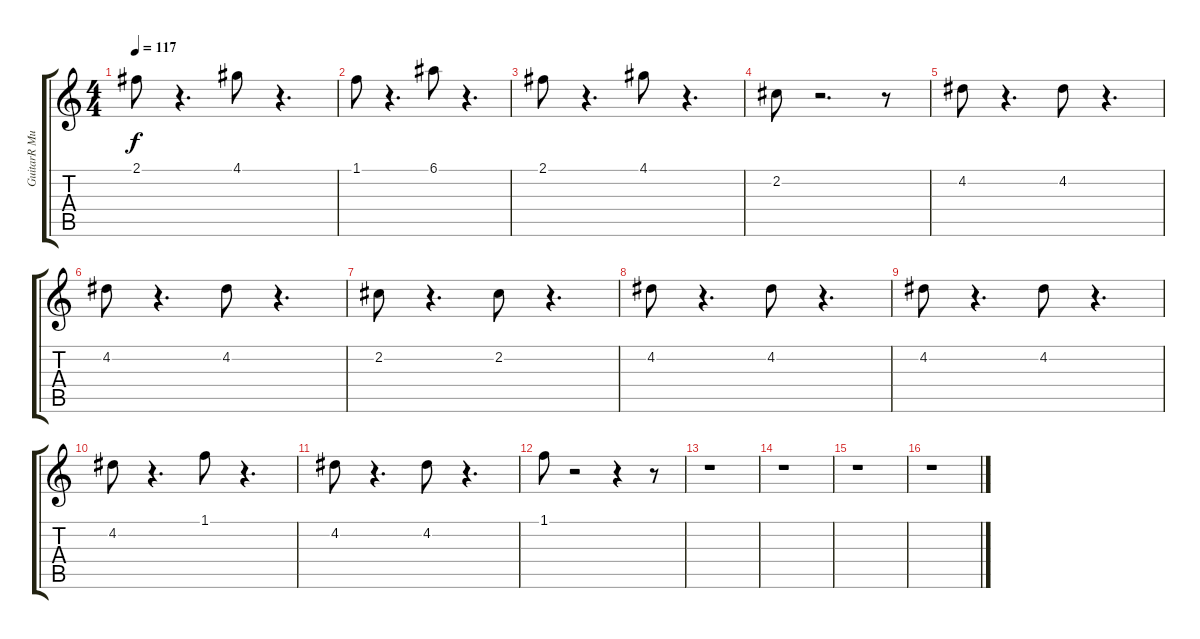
\track ("GuitarR Mute" "GuitarR Mu") {instrument electricguitarmuted}
\staff {score tabs}
\tuning (E4 B3 G3 D3 A2 E2) {hide}
\ts (4 4)
\tempo 117
\clef g2
\ks c
2.1.8{dy f} r.4{d} 4.1.8 r.4{d} |
1.1.8 r.4{d} 6.1.8 r.4{d} |
2.1.8 r.4{d} 4.1.8 r.4{d} |
2.2.8 r.2{d} r.8 |
4.2.8 r.4{d} 4.2.8 r.4{d} |
4.2.8 r.4{d} 4.2.8 r.4{d} |
2.2.8 r.4{d} 2.2.8 r.4{d} |
4.2.8 r.4{d} 4.2.8 r.4{d} |
4.2.8 r.4{d} 4.2.8 r.4{d} |
4.2.8 r.4{d} 1.1.8 r.4{d} |
4.2.8 r.4{d} 4.2.8 r.4{d} |
1.1.8 r.2 r.4 r.8 |
r.1 |
r.1 |
r.1 |
r.1
